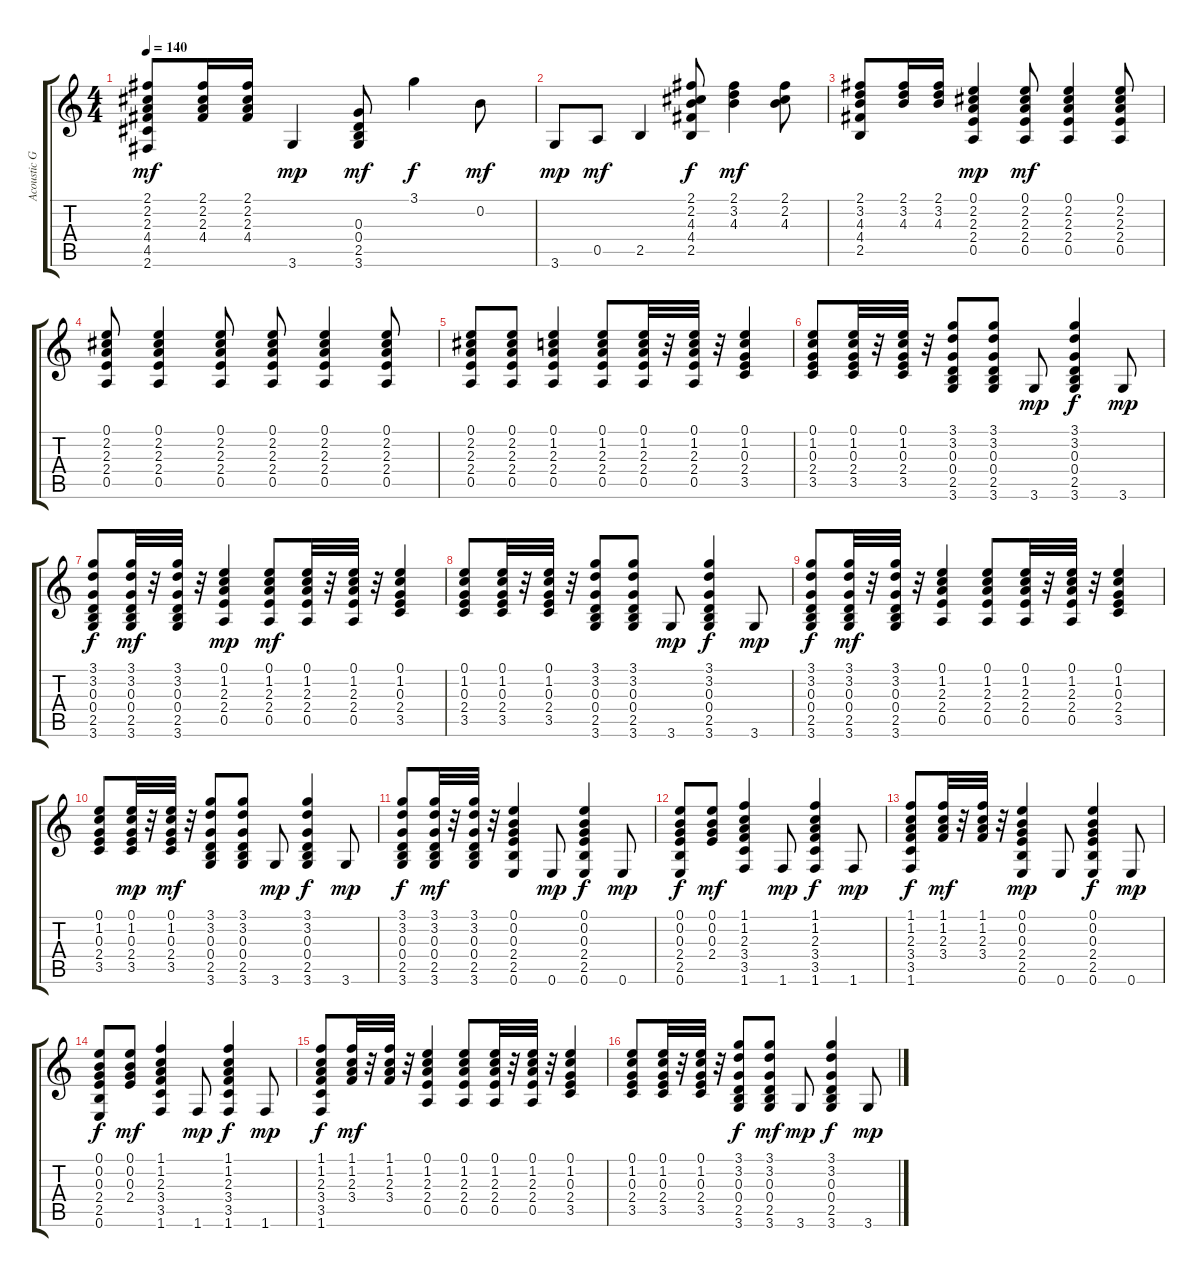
\track ("Acoustic Guitar" "Acoustic G") {instrument acousticguitarsteel}
\staff {score tabs}
\tuning (E4 B3 G3 D3 A2 E2) {hide}
\ts (4 4)
\tempo 140
\clef g2
\ks c
(2.1 2.2 2.3 4.4 4.5 2.6).8{dy mf} (2.1 2.2 2.3 4.4).16 (2.1 2.2 2.3 4.4).16 3.6.4{dy mp} (0.3 0.4 2.5 3.6).8{dy mf} 3.1.4{dy f} 0.2.8{dy mf} |
3.6.8{dy mp} 0.5.8{dy mf} 2.5.4 (2.1 2.2 4.3 4.4 2.5).8{dy f} (2.1 3.2 4.3).4{dy mf} (2.1 2.2 4.3).8 |
(2.1 3.2 4.3 4.4 2.5).8 (2.1 3.2 4.3).16 (2.1 3.2 4.3).16 (0.1 2.2 2.3 2.4 0.5).4{dy mp} (0.1 2.2 2.3 2.4 0.5).8{dy mf} (0.1 2.2 2.3 2.4 0.5).4 (0.1 2.2 2.3 2.4 0.5).8 |
(0.1 2.2 2.3 2.4 0.5).8 (0.1 2.2 2.3 2.4 0.5).4 (0.1 2.2 2.3 2.4 0.5).8 (0.1 2.2 2.3 2.4 0.5).8 (0.1 2.2 2.3 2.4 0.5).4 (0.1 2.2 2.3 2.4 0.5).8 |
(0.1 2.2 2.3 2.4 0.5).8 (0.1 2.2 2.3 2.4 0.5).8 (0.1 1.2 2.3 2.4 0.5).4 (0.1 1.2 2.3 2.4 0.5).8 (0.1 1.2 2.3 2.4 0.5).32 r.32 (0.1 1.2 2.3 2.4 0.5).32 r.32 (0.1 1.2 0.3 2.4 3.5).4 |
(0.1 1.2 0.3 2.4 3.5).8 (0.1 1.2 0.3 2.4 3.5).32 r.32 (0.1 1.2 0.3 2.4 3.5).32 r.32 (3.1 3.2 0.3 0.4 2.5 3.6).8 (3.1 3.2 0.3 0.4 2.5 3.6).8 3.6.8{dy mp} (3.1 3.2 0.3 0.4 2.5 3.6).4{dy f} 3.6.8{dy mp} |
(3.1 3.2 0.3 0.4 2.5 3.6).8{dy f} (3.1 3.2 0.3 0.4 2.5 3.6).32{dy mf} r.32 (3.1 3.2 0.3 0.4 2.5 3.6).32 r.32 (0.1 1.2 2.3 2.4 0.5).4{dy mp} (0.1 1.2 2.3 2.4 0.5).8{dy mf} (0.1 1.2 2.3 2.4 0.5).32 r.32 (0.1 1.2 2.3 2.4 0.5).32 r.32 (0.1 1.2 0.3 2.4 3.5).4 |
(0.1 1.2 0.3 2.4 3.5).8 (0.1 1.2 0.3 2.4 3.5).32 r.32 (0.1 1.2 0.3 2.4 3.5).32 r.32 (3.1 3.2 0.3 0.4 2.5 3.6).8 (3.1 3.2 0.3 0.4 2.5 3.6).8 3.6.8{dy mp} (3.1 3.2 0.3 0.4 2.5 3.6).4{dy f} 3.6.8{dy mp} |
(3.1 3.2 0.3 0.4 2.5 3.6).8{dy f} (3.1 3.2 0.3 0.4 2.5 3.6).32{dy mf} r.32 (3.1 3.2 0.3 0.4 2.5 3.6).32 r.32 (0.1 1.2 2.3 2.4 0.5).4 (0.1 1.2 2.3 2.4 0.5).8 (0.1 1.2 2.3 2.4 0.5).32 r.32 (0.1 1.2 2.3 2.4 0.5).32 r.32 (0.1 1.2 0.3 2.4 3.5).4 |
(0.1 1.2 0.3 2.4 3.5).8 (0.1 1.2 0.3 2.4 3.5).32{dy mp} r.32 (0.1 1.2 0.3 2.4 3.5).32{dy mf} r.32 (3.1 3.2 0.3 0.4 2.5 3.6).8 (3.1 3.2 0.3 0.4 2.5 3.6).8 3.6.8{dy mp} (3.1 3.2 0.3 0.4 2.5 3.6).4{dy f} 3.6.8{dy mp} |
(3.1 3.2 0.3 0.4 2.5 3.6).8{dy f} (3.1 3.2 0.3 0.4 2.5 3.6).32{dy mf} r.32 (3.1 3.2 0.3 0.4 2.5 3.6).32 r.32 (0.1 0.2 0.3 2.4 2.5 0.6).4 0.6.8{dy mp} (0.1 0.2 0.3 2.4 2.5 0.6).4{dy f} 0.6.8{dy mp} |
(0.1 0.2 0.3 2.4 2.5 0.6).8{dy f} (0.1 0.2 0.3 2.4).8{dy mf} (1.1 1.2 2.3 3.4 3.5 1.6).4 1.6.8{dy mp} (1.1 1.2 2.3 3.4 3.5 1.6).4{dy f} 1.6.8{dy mp} |
(1.1 1.2 2.3 3.4 3.5 1.6).8{dy f} (1.1 1.2 2.3 3.4).32{dy mf} r.32 (1.1 1.2 2.3 3.4).32 r.32 (0.1 0.2 0.3 2.4 2.5 0.6).4{dy mp} 0.6.8 (0.1 0.2 0.3 2.4 2.5 0.6).4{dy f} 0.6.8{dy mp} |
(0.1 0.2 0.3 2.4 2.5 0.6).8{dy f} (0.1 0.2 0.3 2.4).8{dy mf} (1.1 1.2 2.3 3.4 3.5 1.6).4 1.6.8{dy mp} (1.1 1.2 2.3 3.4 3.5 1.6).4{dy f} 1.6.8{dy mp} |
(1.1 1.2 2.3 3.4 3.5 1.6).8{dy f} (1.1 1.2 2.3 3.4).32{dy mf} r.32 (1.1 1.2 2.3 3.4).32 r.32 (0.1 1.2 2.3 2.4 0.5).4 (0.1 1.2 2.3 2.4 0.5).8 (0.1 1.2 2.3 2.4 0.5).32 r.32 (0.1 1.2 2.3 2.4 0.5).32 r.32 (0.1 1.2 0.3 2.4 3.5).4 |
(0.1 1.2 0.3 2.4 3.5).8 (0.1 1.2 0.3 2.4 3.5).32 r.32 (0.1 1.2 0.3 2.4 3.5).32 r.32 (3.1 3.2 0.3 0.4 2.5 3.6).8{dy f} (3.1 3.2 0.3 0.4 2.5 3.6).8{dy mf} 3.6.8{dy mp} (3.1 3.2 0.3 0.4 2.5 3.6).4{dy f} 3.6.8{dy mp}
